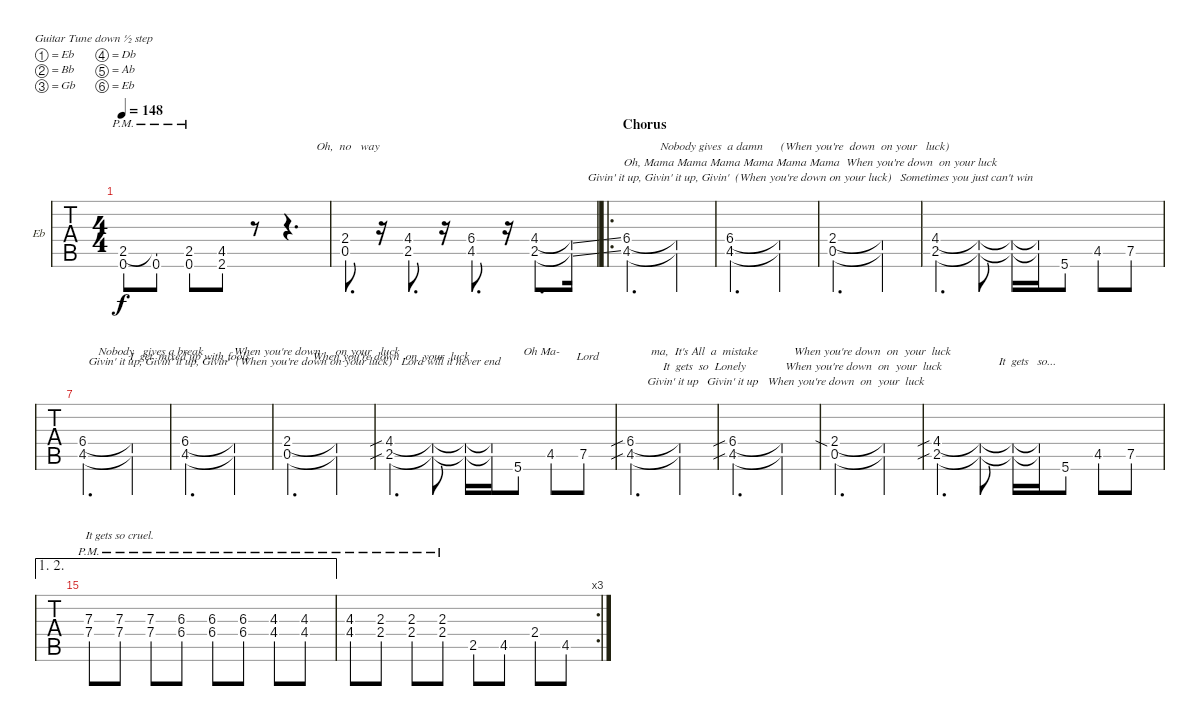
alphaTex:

\defaultSystemsLayout 4
\bracketExtendMode nobrackets
\firstSystemTrackNameOrientation horizontal
\otherSystemsTrackNameOrientation horizontal
\defaultBarNumberDisplay FirstOfSystem
\track ("Lead" "Eb") {instrument distortionguitar}
\staff {tabs}
\tuning (Eb4 Bb3 Gb3 Db3 Ab2 Eb2)
\ts (4 4)
\tempo 148
\clef g2
\ks c
(2.5{pm} 0.6).8{lyrics (0 "") lyrics (1 "") lyrics (2 "") lyrics (3 "") lyrics (4 "") dy f} (0.6 2.5{pm t}).8{lyrics (0 "") lyrics (1 "") lyrics (2 "") lyrics (3 "") lyrics (4 "")} (0.6 2.5{pm}).8{lyrics (0 "") lyrics (1 "") lyrics (2 "") lyrics (3 "") lyrics (4 "")} (2.6 4.5).8{lyrics (0 "") lyrics (1 "") lyrics (2 "") lyrics (3 "") lyrics (4 "")} r.8 r.4{d} |
(0.5 2.4).8{d lyrics (0 "") lyrics (1 "") lyrics (2 "  Oh,  no   way") lyrics (3 "") lyrics (4 "")} r.16 (4.4 2.5).8{d lyrics (0 "") lyrics (1 "") lyrics (2 "") lyrics (3 "") lyrics (4 "")} r.16 (4.5 6.4).8{d lyrics (0 "") lyrics (1 "") lyrics (2 "") lyrics (3 "") lyrics (4 "")} r.16 (2.5 4.4).8{d lyrics (0 "") lyrics (1 "") lyrics (2 "") lyrics (3 "") lyrics (4 "")} (2.5{ss t} 4.4{ss t}).16{lyrics (0 "") lyrics (1 "") lyrics (2 "") lyrics (3 "") lyrics (4 "")} |
\ro
\section ("" "Chorus")
(4.5 6.4).2{d lyrics (0 "") lyrics (1 "") lyrics (2 "") lyrics (3 "") lyrics (4 "")} (4.5{t} 6.4{t}).4{lyrics (0 "") lyrics (1 "") lyrics (2 "") lyrics (3 "") lyrics (4 "")} |
(4.5 6.4).2{d lyrics (0 "") lyrics (1 "") lyrics (2 "") lyrics (3 "") lyrics (4 "")} (4.5{t} 6.4{t}).4{lyrics (0 "") lyrics (1 "") lyrics (2 "                 Nobody gives  a damn      (When you're  down  on your   luck)") lyrics (3 "                     Oh, Mama Mama Mama Mama Mama Mama  When you're down  on your luck         ") lyrics (4 "                     Givin' it up, Givin' it up, Givin'  (When you're down on your luck)   Sometimes you just can't win ")} |
(0.5 2.4).2{d lyrics (0 "") lyrics (1 "") lyrics (2 "") lyrics (3 "") lyrics (4 "")} (0.5{t} 2.4{t}).4{lyrics (0 "") lyrics (1 "") lyrics (2 "") lyrics (3 "") lyrics (4 "")} |
(2.5 4.4).4{d lyrics (0 "") lyrics (1 "") lyrics (2 "") lyrics (3 "") lyrics (4 "")} (2.5{t} 4.4{t}).8{lyrics (0 "") lyrics (1 "") lyrics (2 "") lyrics (3 "") lyrics (4 "")} (2.5{t} 4.4{t}).16{lyrics (0 "") lyrics (1 "") lyrics (2 "") lyrics (3 "") lyrics (4 "")} (2.5{t} 4.4{t}).16 5.6.8{lyrics (0 "") lyrics (1 "") lyrics (2 "") lyrics (3 "") lyrics (4 "")} 4.5.8{lyrics (0 "") lyrics (1 "") lyrics (2 "") lyrics (3 "") lyrics (4 "")} 7.5.8{lyrics (0 "") lyrics (1 "") lyrics (2 "") lyrics (3 "") lyrics (4 "")} |
(4.5 6.4).2{d lyrics (0 "") lyrics (1 "") lyrics (2 "") lyrics (3 "") lyrics (4 "")} (4.5{t} 6.4{t}).4{lyrics (0 "") lyrics (1 "") lyrics (2 "") lyrics (3 "") lyrics (4 "")} |
(4.5 6.4).2{d lyrics (0 "") lyrics (1 "") lyrics (2 "") lyrics (3 "   I  get  mixed up with fools       ") lyrics (4 "")} (4.5{t} 6.4{t}).4{lyrics (0 "") lyrics (1 "") lyrics (2 "          Nobody   gives a break          When you're down     on your   luck") lyrics (3 "") lyrics (4 "")} |
(0.5 2.4).2{d lyrics (0 "") lyrics (1 "") lyrics (2 "") lyrics (3 "") lyrics (4 "     Givin' it up, Givin' it up, Givin'  (When you're down on your luck)   Lord will it never end")} (0.5{t} 2.4{t}).4{lyrics (0 "") lyrics (1 "") lyrics (2 "") lyrics (3 "") lyrics (4 "")} |
(2.5{sib} 4.4{sib}).4{d lyrics (0 "") lyrics (1 "") lyrics (2 "") lyrics (3 " When you're down  on  your  luck    ") lyrics (4 "")} (2.5{t} 4.4{t}).8{lyrics (0 "") lyrics (1 "") lyrics (2 "") lyrics (3 "") lyrics (4 "")} (2.5{t} 4.4{t}).16{lyrics (0 "") lyrics (1 "") lyrics (2 "") lyrics (3 "") lyrics (4 "")} (2.5{t} 4.4{t}).16 5.6.8{lyrics (0 "") lyrics (1 "") lyrics (2 "                Oh Ma-") lyrics (3 "") lyrics (4 "")} 4.5.8{lyrics (0 "") lyrics (1 "") lyrics (2 "") lyrics (3 "") lyrics (4 "")} 7.5.8{lyrics (0 "") lyrics (1 "") lyrics (2 "") lyrics (3 "   Lord") lyrics (4 "")} |
(4.5{sib} 6.4{sib}).2{d lyrics (0 "") lyrics (1 "") lyrics (2 "") lyrics (3 "") lyrics (4 "")} (4.5{t} 6.4{t}).4{lyrics (0 "") lyrics (1 "") lyrics (2 "") lyrics (3 "") lyrics (4 "")} |
(4.5{sib} 6.4{sib}).2{d lyrics (0 "") lyrics (1 "") lyrics (2 "") lyrics (3 "") lyrics (4 "")} (4.5{t} 6.4{t}).4{lyrics (0 "") lyrics (1 "") lyrics (2 "             ma,  It's All  a  mistake            When you're down  on  your  luck") lyrics (3 "              It  gets  so  Lonely             When you're down  on  your  luck") lyrics (4 "   Givin' it up   Givin' it up   When you're down  on  your  luck")} |
(0.5 2.4{sia}).2{d lyrics (0 "") lyrics (1 "") lyrics (2 "") lyrics (3 "") lyrics (4 "")} (0.5{t} 2.4{t}).4{lyrics (0 "") lyrics (1 "") lyrics (2 "") lyrics (3 "") lyrics (4 "")} |
(2.5{sib} 4.4{sib}).4{d lyrics (0 "") lyrics (1 "") lyrics (2 "") lyrics (3 "") lyrics (4 "")} (2.5{t} 4.4{t}).8{lyrics (0 "") lyrics (1 "") lyrics (2 "") lyrics (3 "") lyrics (4 "")} (2.5{t} 4.4{t}).16{lyrics (0 "") lyrics (1 "") lyrics (2 "") lyrics (3 "") lyrics (4 "          It  gets   so... ")} (2.5{t} 4.4{t}).16 5.6.8{lyrics (0 "") lyrics (1 "") lyrics (2 "") lyrics (3 "") lyrics (4 "")} 4.5.8{lyrics (0 "") lyrics (1 "") lyrics (2 "") lyrics (3 "") lyrics (4 "")} 7.5.8{lyrics (0 "") lyrics (1 "") lyrics (2 "") lyrics (3 "") lyrics (4 "")} |
\ae (1 2)
(7.3{pm} 7.4).8{lyrics (0 "") lyrics (1 "") lyrics (2 "") lyrics (3 "") lyrics (4 "")} (7.3{pm} 7.4).8{lyrics (0 "") lyrics (1 "") lyrics (2 "") lyrics (3 "It gets so cruel.") lyrics (4 "")} (7.3{pm} 7.4).8{lyrics (0 "") lyrics (1 "") lyrics (2 "") lyrics (3 "") lyrics (4 "")} (6.3{pm} 6.4).8{lyrics (0 "") lyrics (1 "") lyrics (2 "") lyrics (3 "") lyrics (4 "")} (6.3{pm} 6.4).8{lyrics (0 "") lyrics (1 "") lyrics (2 "") lyrics (3 "") lyrics (4 "")} (6.3{pm} 6.4).8{lyrics (0 "") lyrics (1 "") lyrics (2 "") lyrics (3 "") lyrics (4 "")} (4.3{pm} 4.4).8{lyrics (0 "") lyrics (1 "") lyrics (2 "") lyrics (3 "") lyrics (4 "")} (4.3{pm} 4.4).8{lyrics (0 "") lyrics (1 "") lyrics (2 "") lyrics (3 "") lyrics (4 "")} |
\rc 3
(4.3{pm} 4.4).8{lyrics (0 "") lyrics (1 "") lyrics (2 "") lyrics (3 "") lyrics (4 "")} (2.3{pm} 2.4).8{lyrics (0 "") lyrics (1 "") lyrics (2 "") lyrics (3 "") lyrics (4 "")} (2.3{pm} 2.4).8{lyrics (0 "") lyrics (1 "") lyrics (2 "") lyrics (3 "") lyrics (4 "")} (2.3{pm} 2.4).8{lyrics (0 "") lyrics (1 "") lyrics (2 "") lyrics (3 "") lyrics (4 "")} 2.5.8{lyrics (0 "") lyrics (1 "") lyrics (2 "") lyrics (3 "") lyrics (4 "")} 4.5.8{lyrics (0 "") lyrics (1 "") lyrics (2 "") lyrics (3 "") lyrics (4 "")} 2.4.8{lyrics (0 "") lyrics (1 "") lyrics (2 "") lyrics (3 "") lyrics (4 "")} 4.5.8{lyrics (0 "") lyrics (1 "") lyrics (2 "") lyrics (3 "") lyrics (4 "")}
